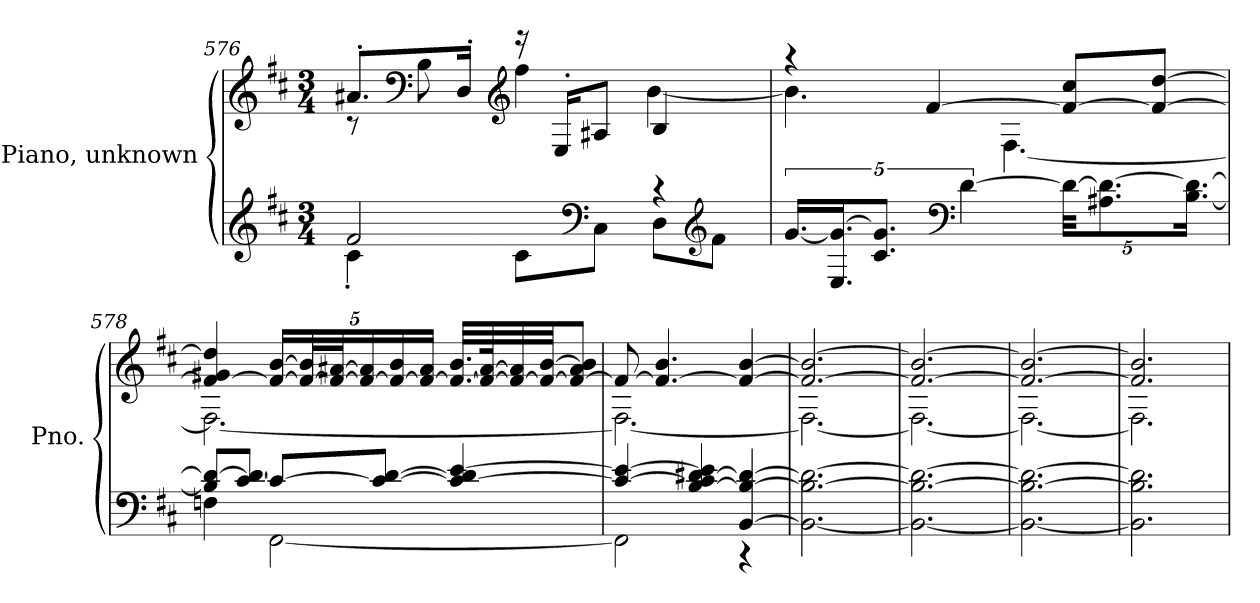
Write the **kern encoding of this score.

**kern	**kern
*part1	*part1
*staff2	*staff1
*I"Piano, unknown	*
*I'Pno.	*
*clefG2	*clefG2
*k[f#c#]	*k[f#c#]
*M3/4	*M3/4
=576	=576
*^	*^
2f#/	4c#'\	8.a#X'/L	8r
*	*	*clefF4	*
.	.	.	8B\
.	.	16D'/Jk	.
*	*	*clefG2	*
.	8c#\L	16r	4ff#\
.	.	16E'/KL	.
*clefF4	*	*	*
.	8C#\J	8A#X/J	.
4r	8D\L	4B/	[4b\
*clefG2	*	*	*
.	8f#\J	.	.
*v	*v	*	*
!!LO:LB:g=z	!!
=577	=577	=577
[20.g/LL	4r	4.b\]
20.E/ 20.g/_J	.	.
10.c#/ 10.g/]J	.	.
.	[4f#/	.
*clefF4	*	*
[5d\	.	.
.	.	[4.F#\
40d\KKL_	8f#/_ 8cc#/L	.
10.A#X\ 10.d\_	.	.
.	8f#/_ [8dd/J	.
[20.B\ 20.d\_Jk	.	.
=578	=578	=578
*^	*	*
8B/] 8d/_L	4Fn\	4f#/_ 4g#X/ 4dd/]	2.F#\_
[8c#/ 8d/]J	.	.	.
*	*	*Xbrackettup	*
8c#/L_	[2FF#\	20f#/_ [20b/LL	.
.	.	40f#/_ 40b/]L	.
.	.	40f#/_ [40a#X/J	.
.	.	20f#/_ 20a#/]	.
8c#/_ [8d/J	.	.	.
.	.	20f#/_ 20b/	.
.	.	20f#/_ 20a#/JJ	.
4c#/_ 4d/] [4e/	.	32.f#/_ 32.b/LLL	.
.	.	64f#/_ [64a#/K	.
.	.	32f#/_ 32a#/]	.
.	.	32f#/_ [32b/JJ	.
.	.	8f#/_ 8a#/ 8b/]J	.
!!LO:LB:g=z	!!
=579	=579	=579	=579
4c#/_ 4e/_	2FF#\]	8f#/_	2.F#\_
.	.	4.f#/_ 4.b/	.
[4B/ 4c#/] [4d#X/ 4e/]	.	.	.
[4BB/ 4B/_ 4d#/_	4r	4f#/_ [4b/	.
*v	*v	*	*
=580	=580	=580
2.BB\_ 2.B\_ 2.d#\_	2.f#/_ 2.b/_	2.F#\_
=581	=581	=581
2.BB\_ 2.B\_ 2.d#\_	2.f#/_ 2.b/_	2.F#\_
=582	=582	=582
2.BB\_ 2.B\_ 2.d#\_	2.f#/_ 2.b/_	2.F#\_
=583	=583	=583
2.BB\] 2.B\] 2.d#\]	2.f#/] 2.b/]	2.F#\]
*	*v	*v
=	=
*-	*-
